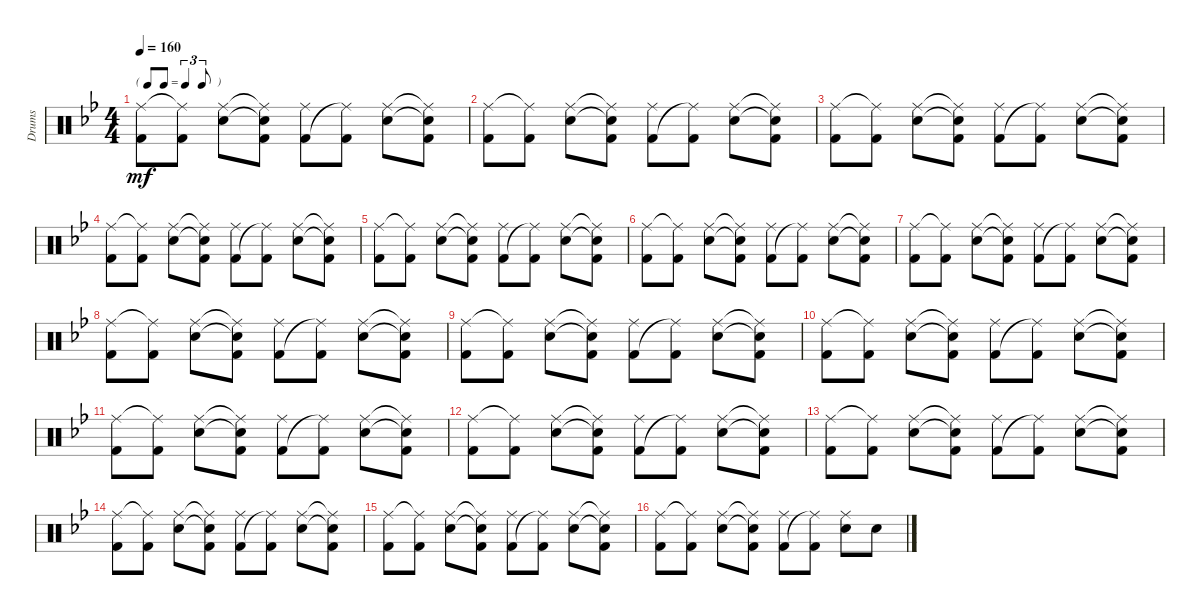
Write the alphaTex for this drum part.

\track ("Drums" "Drums") {instrument percussion}
\staff {score}
\articulation defaults
\ts (4 4)
\tf triplet8th
\tempo 160
\clef neutral
\ks bb
("Kick (hit) 2" "Ride (middle)").8{dy mf} ("Kick (hit) 2" "Ride (middle)"{t}).8 ("Ride (middle)" "Snare (hit) 2").8 ("Ride (middle)"{t} "Snare (hit) 2"{t} "Kick (hit) 2").8 ("Ride (middle)" "Kick (hit) 2").8 ("Kick (hit) 2" "Ride (middle)"{t}).8 ("Ride (middle)" "Snare (hit) 2").8 ("Ride (middle)"{t} "Snare (hit) 2"{t} "Kick (hit) 2").8 |
("Kick (hit) 2" "Ride (middle)").8 ("Kick (hit) 2" "Ride (middle)"{t}).8 ("Ride (middle)" "Snare (hit) 2").8 ("Ride (middle)"{t} "Snare (hit) 2"{t} "Kick (hit) 2").8 ("Ride (middle)" "Kick (hit) 2").8 ("Kick (hit) 2" "Ride (middle)"{t}).8 ("Ride (middle)" "Snare (hit) 2").8 ("Ride (middle)"{t} "Snare (hit) 2"{t} "Kick (hit) 2").8 |
("Kick (hit) 2" "Ride (middle)").8 ("Kick (hit) 2" "Ride (middle)"{t}).8 ("Ride (middle)" "Snare (hit) 2").8 ("Ride (middle)"{t} "Snare (hit) 2"{t} "Kick (hit) 2").8 ("Ride (middle)" "Kick (hit) 2").8 ("Kick (hit) 2" "Ride (middle)"{t}).8 ("Ride (middle)" "Snare (hit) 2").8 ("Ride (middle)"{t} "Snare (hit) 2"{t} "Kick (hit) 2").8 |
("Kick (hit) 2" "Ride (middle)").8 ("Kick (hit) 2" "Ride (middle)"{t}).8 ("Ride (middle)" "Snare (hit) 2").8 ("Ride (middle)"{t} "Snare (hit) 2"{t} "Kick (hit) 2").8 ("Ride (middle)" "Kick (hit) 2").8 ("Kick (hit) 2" "Ride (middle)"{t}).8 ("Ride (middle)" "Snare (hit) 2").8 ("Ride (middle)"{t} "Snare (hit) 2"{t} "Kick (hit) 2").8 |
("Kick (hit) 2" "Ride (middle)").8 ("Kick (hit) 2" "Ride (middle)"{t}).8 ("Ride (middle)" "Snare (hit) 2").8 ("Ride (middle)"{t} "Snare (hit) 2"{t} "Kick (hit) 2").8 ("Ride (middle)" "Kick (hit) 2").8 ("Kick (hit) 2" "Ride (middle)"{t}).8 ("Ride (middle)" "Snare (hit) 2").8 ("Ride (middle)"{t} "Snare (hit) 2"{t} "Kick (hit) 2").8 |
("Kick (hit) 2" "Ride (middle)").8 ("Kick (hit) 2" "Ride (middle)"{t}).8 ("Ride (middle)" "Snare (hit) 2").8 ("Ride (middle)"{t} "Snare (hit) 2"{t} "Kick (hit) 2").8 ("Ride (middle)" "Kick (hit) 2").8 ("Kick (hit) 2" "Ride (middle)"{t}).8 ("Ride (middle)" "Snare (hit) 2").8 ("Ride (middle)"{t} "Snare (hit) 2"{t} "Kick (hit) 2").8 |
("Kick (hit) 2" "Ride (middle)").8 ("Kick (hit) 2" "Ride (middle)"{t}).8 ("Ride (middle)" "Snare (hit) 2").8 ("Ride (middle)"{t} "Snare (hit) 2"{t} "Kick (hit) 2").8 ("Ride (middle)" "Kick (hit) 2").8 ("Kick (hit) 2" "Ride (middle)"{t}).8 ("Ride (middle)" "Snare (hit) 2").8 ("Ride (middle)"{t} "Snare (hit) 2"{t} "Kick (hit) 2").8 |
("Kick (hit) 2" "Ride (middle)").8 ("Kick (hit) 2" "Ride (middle)"{t}).8 ("Ride (middle)" "Snare (hit) 2").8 ("Ride (middle)"{t} "Snare (hit) 2"{t} "Kick (hit) 2").8 ("Ride (middle)" "Kick (hit) 2").8 ("Kick (hit) 2" "Ride (middle)"{t}).8 ("Ride (middle)" "Snare (hit) 2").8 ("Ride (middle)"{t} "Snare (hit) 2"{t} "Kick (hit) 2").8 |
("Kick (hit) 2" "Ride (middle)").8 ("Kick (hit) 2" "Ride (middle)"{t}).8 ("Ride (middle)" "Snare (hit) 2").8 ("Ride (middle)"{t} "Snare (hit) 2"{t} "Kick (hit) 2").8 ("Ride (middle)" "Kick (hit) 2").8 ("Kick (hit) 2" "Ride (middle)"{t}).8 ("Ride (middle)" "Snare (hit) 2").8 ("Ride (middle)"{t} "Snare (hit) 2"{t} "Kick (hit) 2").8 |
("Kick (hit) 2" "Ride (middle)").8 ("Kick (hit) 2" "Ride (middle)"{t}).8 ("Ride (middle)" "Snare (hit) 2").8 ("Ride (middle)"{t} "Snare (hit) 2"{t} "Kick (hit) 2").8 ("Ride (middle)" "Kick (hit) 2").8 ("Kick (hit) 2" "Ride (middle)"{t}).8 ("Ride (middle)" "Snare (hit) 2").8 ("Ride (middle)"{t} "Snare (hit) 2"{t} "Kick (hit) 2").8 |
("Kick (hit) 2" "Ride (middle)").8 ("Kick (hit) 2" "Ride (middle)"{t}).8 ("Ride (middle)" "Snare (hit) 2").8 ("Ride (middle)"{t} "Snare (hit) 2"{t} "Kick (hit) 2").8 ("Ride (middle)" "Kick (hit) 2").8 ("Kick (hit) 2" "Ride (middle)"{t}).8 ("Ride (middle)" "Snare (hit) 2").8 ("Ride (middle)"{t} "Snare (hit) 2"{t} "Kick (hit) 2").8 |
("Kick (hit) 2" "Ride (middle)").8 ("Kick (hit) 2" "Ride (middle)"{t}).8 ("Ride (middle)" "Snare (hit) 2").8 ("Ride (middle)"{t} "Snare (hit) 2"{t} "Kick (hit) 2").8 ("Ride (middle)" "Kick (hit) 2").8 ("Kick (hit) 2" "Ride (middle)"{t}).8 ("Ride (middle)" "Snare (hit) 2").8 ("Ride (middle)"{t} "Snare (hit) 2"{t} "Kick (hit) 2").8 |
("Kick (hit) 2" "Ride (middle)").8 ("Kick (hit) 2" "Ride (middle)"{t}).8 ("Ride (middle)" "Snare (hit) 2").8 ("Ride (middle)"{t} "Snare (hit) 2"{t} "Kick (hit) 2").8 ("Ride (middle)" "Kick (hit) 2").8 ("Kick (hit) 2" "Ride (middle)"{t}).8 ("Ride (middle)" "Snare (hit) 2").8 ("Ride (middle)"{t} "Snare (hit) 2"{t} "Kick (hit) 2").8 |
("Kick (hit) 2" "Ride (middle)").8 ("Kick (hit) 2" "Ride (middle)"{t}).8 ("Ride (middle)" "Snare (hit) 2").8 ("Ride (middle)"{t} "Snare (hit) 2"{t} "Kick (hit) 2").8 ("Ride (middle)" "Kick (hit) 2").8 ("Kick (hit) 2" "Ride (middle)"{t}).8 ("Ride (middle)" "Snare (hit) 2").8 ("Ride (middle)"{t} "Snare (hit) 2"{t} "Kick (hit) 2").8 |
("Kick (hit) 2" "Ride (middle)").8 ("Kick (hit) 2" "Ride (middle)"{t}).8 ("Ride (middle)" "Snare (hit) 2").8 ("Ride (middle)"{t} "Snare (hit) 2"{t} "Kick (hit) 2").8 ("Ride (middle)" "Kick (hit) 2").8 ("Kick (hit) 2" "Ride (middle)"{t}).8 ("Ride (middle)" "Snare (hit) 2").8 ("Ride (middle)"{t} "Snare (hit) 2"{t} "Kick (hit) 2").8 |
("Kick (hit) 2" "Ride (middle)").8 ("Kick (hit) 2" "Ride (middle)"{t}).8 ("Ride (middle)" "Snare (hit) 2").8 ("Ride (middle)"{t} "Snare (hit) 2"{t} "Kick (hit) 2").8 ("Ride (middle)" "Kick (hit) 2").8 ("Kick (hit) 2" "Ride (middle)"{t}).8 ("Snare (hit) 2" "Ride (middle)").8 "Snare (hit) 2".8
